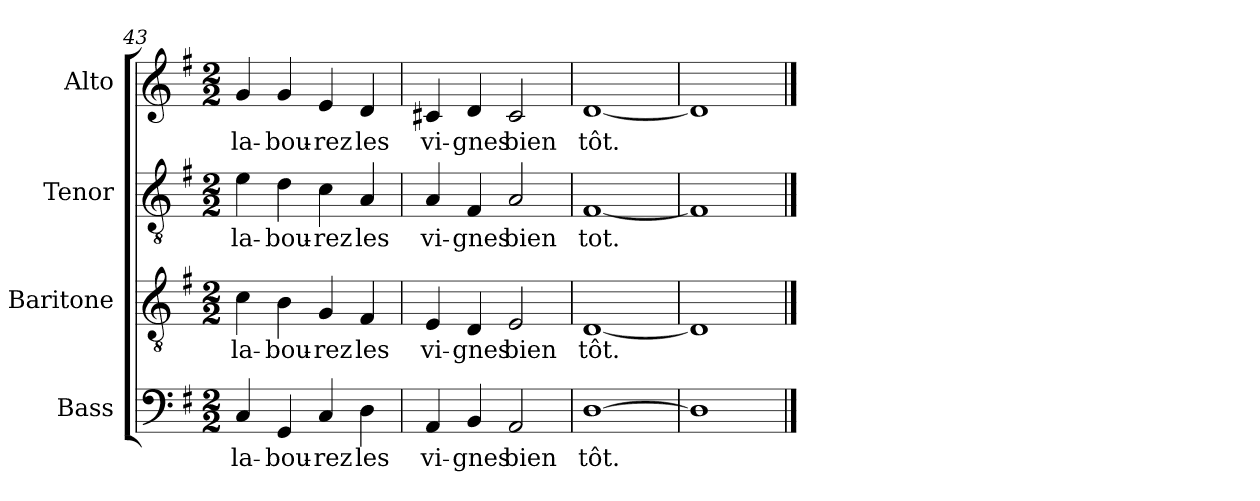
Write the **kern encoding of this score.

**kern	**text	**kern	**text	**kern	**text	**kern	**text
*part4	*part4	*part3	*part3	*part2	*part2	*part1	*part1
*staff4	*staff4	*staff3	*staff3	*staff2	*staff2	*staff1	*staff1
*I"Bass	*	*I"Baritone	*	*I"Tenor	*	*I"Alto	*
*I'B.	*	*I'Bar.	*	*I'T.	*	*I'A.	*
*clefF4	*	*clefGv2	*	*clefGv2	*	*clefG2	*
*	*	*ITrd7c12	*	*ITrd7c12	*	*	*
*k[f#]	*	*k[f#]	*	*k[f#]	*	*k[f#]	*
*G:	*	*G:	*	*G:	*	*G:	*
*M2/2	*	*M2/2	*	*M2/2	*	*M2/2	*
=43	=43	=43	=43	=43	=43	=43	=43
!	!LO:LY:b:color=#000000	!	!	!	!	!	!
!	!	!	!LO:LY:b:color=#000000	!	!	!	!
!	!	!	!	!	!LO:LY:b:color=#000000	!	!
!	!	!	!	!	!	!	!LO:LY:b:color=#000000
4Ci/	la-	4Ci\	la-	4Ei\	la-	4gi/	la-
!	!LO:LY:b:color=#000000	!	!	!	!	!	!
!	!	!	!LO:LY:b:color=#000000	!	!	!	!
!	!	!	!	!	!LO:LY:b:color=#000000	!	!
!	!	!	!	!	!	!	!LO:LY:b:color=#000000
4GGi/	-bou-	4BBi\	-bou-	4Di\	-bou-	4gi/	-bou-
!	!LO:LY:b:color=#000000	!	!	!	!	!	!
!	!	!	!LO:LY:b:color=#000000	!	!	!	!
!	!	!	!	!	!LO:LY:b:color=#000000	!	!
!	!	!	!	!	!	!	!LO:LY:b:color=#000000
4Ci/	-rez	4GGi/	-rez	4Ci\	-rez	4ei/	-rez
!	!LO:LY:b:color=#000000	!	!	!	!	!	!
!	!	!	!LO:LY:b:color=#000000	!	!	!	!
!	!	!	!	!	!LO:LY:b:color=#000000	!	!
!	!	!	!	!	!	!	!LO:LY:b:color=#000000
4Di\	les	4FF#i/	les	4AAi/	les	4di/	les
=44	=44	=44	=44	=44	=44	=44	=44
!	!LO:LY:b:color=#000000	!	!	!	!	!	!
!	!	!	!LO:LY:b:color=#000000	!	!	!	!
!	!	!	!	!	!LO:LY:b:color=#000000	!	!
!	!	!	!	!	!	!	!LO:LY:b:color=#000000
4AAi/	vi-	4EEi/	vi-	4AAi/	vi-	4c#Xi/	vi-
!	!LO:LY:b:color=#000000	!	!	!	!	!	!
!	!	!	!LO:LY:b:color=#000000	!	!	!	!
!	!	!	!	!	!LO:LY:b:color=#000000	!	!
!	!	!	!	!	!	!	!LO:LY:b:color=#000000
4BBi/	-gnes	4DDi/	-gnes	4FF#i/	-gnes	4di/	-gnes
!	!LO:LY:b:color=#000000	!	!	!	!	!	!
!	!	!	!LO:LY:b:color=#000000	!	!	!	!
!	!	!	!	!	!LO:LY:b:color=#000000	!	!
!	!	!	!	!	!	!	!LO:LY:b:color=#000000
2AAi/	bien	2EEi/	bien	2AAi/	bien	2c#i/	bien
=45	=45	=45	=45	=45	=45	=45	=45
!	!LO:LY:b:color=#000000	!	!	!	!	!	!
!	!	!	!LO:LY:b:color=#000000	!	!	!	!
!	!	!	!	!	!LO:LY:b:color=#000000	!	!
!	!	!	!	!	!	!	!LO:LY:b:color=#000000
[1Di	tôt.	[1DDi	tôt.	[1FF#i	tot.	[1di	tôt.
=46	=46	=46	=46	=46	=46	=46	=46
1Di]	.	1DDi]	.	1FF#i]	.	1di]	.
==	==	==	==	==	==	==	==
*-	*-	*-	*-	*-	*-	*-	*-
